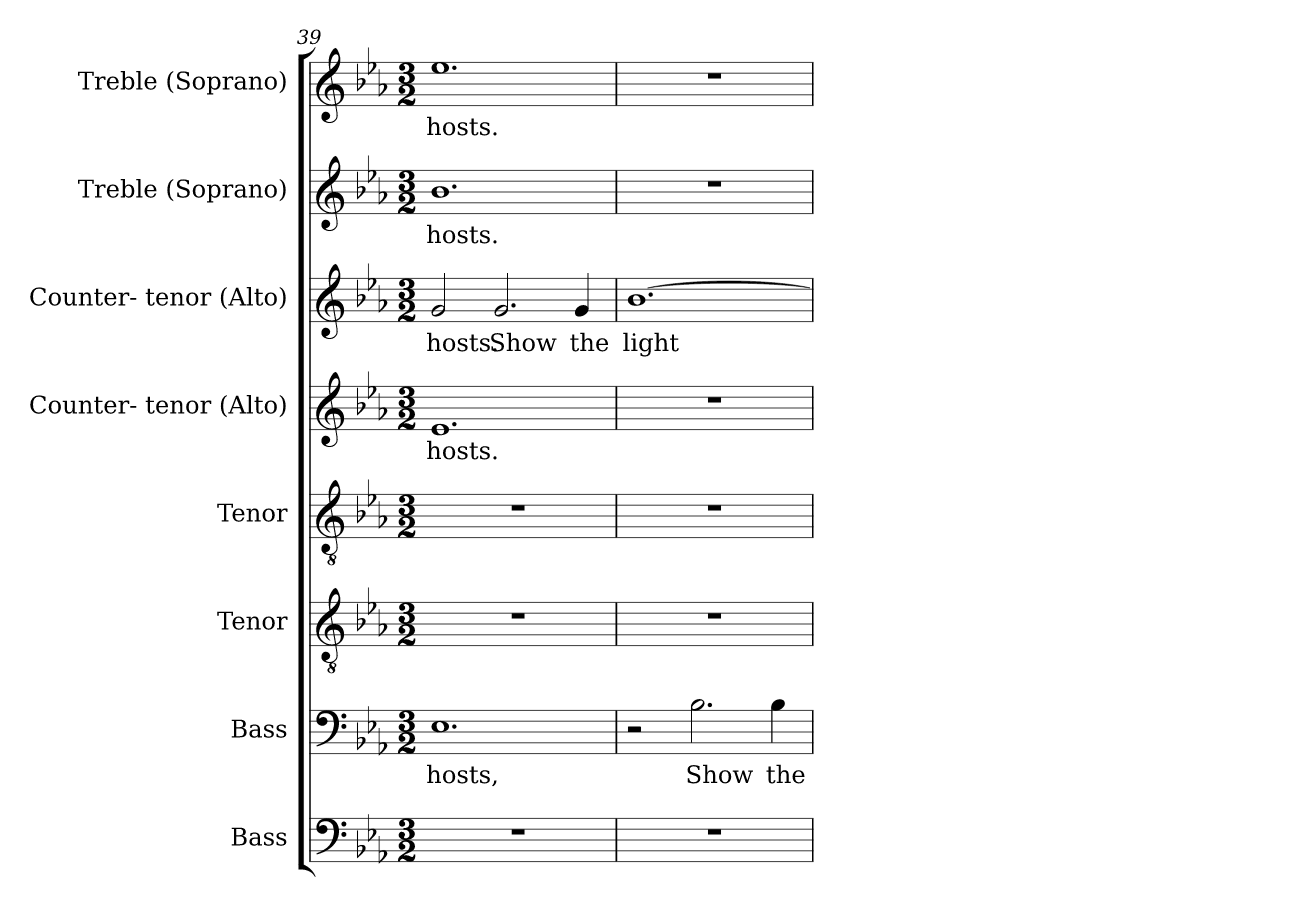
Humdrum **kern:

**kern	**kern	**text	**kern	**kern	**kern	**text	**kern	**text	**kern	**text	**kern	**text
*part8	*part7	*part7	*part6	*part5	*part4	*part4	*part3	*part3	*part2	*part2	*part1	*part1
*staff8	*staff7	*staff7	*staff6	*staff5	*staff4	*staff4	*staff3	*staff3	*staff2	*staff2	*staff1	*staff1
*I"Bass	*I"Bass	*	*I"Tenor	*I"Tenor	*I"Counter- tenor (Alto)	*	*I"Counter- tenor (Alto)	*	*I"Treble (Soprano)	*	*I"Treble (Soprano)	*
*I'B.	*I'B.	*	*I'T.	*I'T.	*I'A.	*	*I'A.	*	*I'S.	*	*I'S.	*
*clefF4	*clefF4	*	*clefGv2	*clefGv2	*clefG2	*	*clefG2	*	*clefG2	*	*clefG2	*
*	*	*	*ITrd7c12	*ITrd7c12	*	*	*	*	*	*	*	*
*k[b-e-a-]	*k[b-e-a-]	*	*k[b-e-a-]	*k[b-e-a-]	*k[b-e-a-]	*	*k[b-e-a-]	*	*k[b-e-a-]	*	*k[b-e-a-]	*
*E-:	*E-:	*	*E-:	*E-:	*E-:	*	*E-:	*	*E-:	*	*E-:	*
*M3/2	*M3/2	*	*M3/2	*M3/2	*M3/2	*	*M3/2	*	*M3/2	*	*M3/2	*
=39	=39	=39	=39	=39	=39	=39	=39	=39	=39	=39	=39	=39
!LO:N:vis=1	!	!	!	!	!	!	!	!	!	!	!	!
!	!	!LO:LY:b:color=#000000	!LO:N:vis=1	!LO:N:vis=1	!	!	!	!	!	!	!	!
!	!	!	!	!	!	!LO:LY:b:color=#000000	!	!	!	!	!	!
!	!	!	!	!	!	!	!	!LO:LY:b:color=#000000	!	!	!	!
!	!	!	!	!	!	!	!	!	!	!LO:LY:b:color=#000000	!	!
!	!	!	!	!	!	!	!	!	!	!	!	!LO:LY:b:color=#000000
1.r	1.E-i	hosts,	1.r	1.r	1.e-i	hosts.	2gi/	hosts.	1.b-i	hosts.	1.ee-i	hosts.
!	!	!	!	!	!	!	!	!LO:LY:b:color=#000000	!	!	!	!
.	.	.	.	.	.	.	2.gi/	Show	.	.	.	.
!	!	!	!	!	!	!	!	!LO:LY:b:color=#000000	!	!	!	!
.	.	.	.	.	.	.	4gi/	the	.	.	.	.
=40	=40	=40	=40	=40	=40	=40	=40	=40	=40	=40	=40	=40
!LO:N:vis=1	!	!	!LO:N:vis=1	!LO:N:vis=1	!LO:N:vis=1	!	!	!	!	!	!	!
!	!	!	!	!	!	!	!	!LO:LY:b:color=#000000	!LO:N:vis=1	!	!LO:N:vis=1	!
1.r	2r	.	1.r	1.r	1.r	.	[1.b-i	light	1.r	.	1.r	.
!	!	!LO:LY:b:color=#000000	!	!	!	!	!	!	!	!	!	!
.	2.B-i\	Show	.	.	.	.	.	.	.	.	.	.
!	!	!LO:LY:b:color=#000000	!	!	!	!	!	!	!	!	!	!
.	4B-i\	the	.	.	.	.	.	.	.	.	.	.
=	=	=	=	=	=	=	=	=	=	=	=	=
*-	*-	*-	*-	*-	*-	*-	*-	*-	*-	*-	*-	*-
